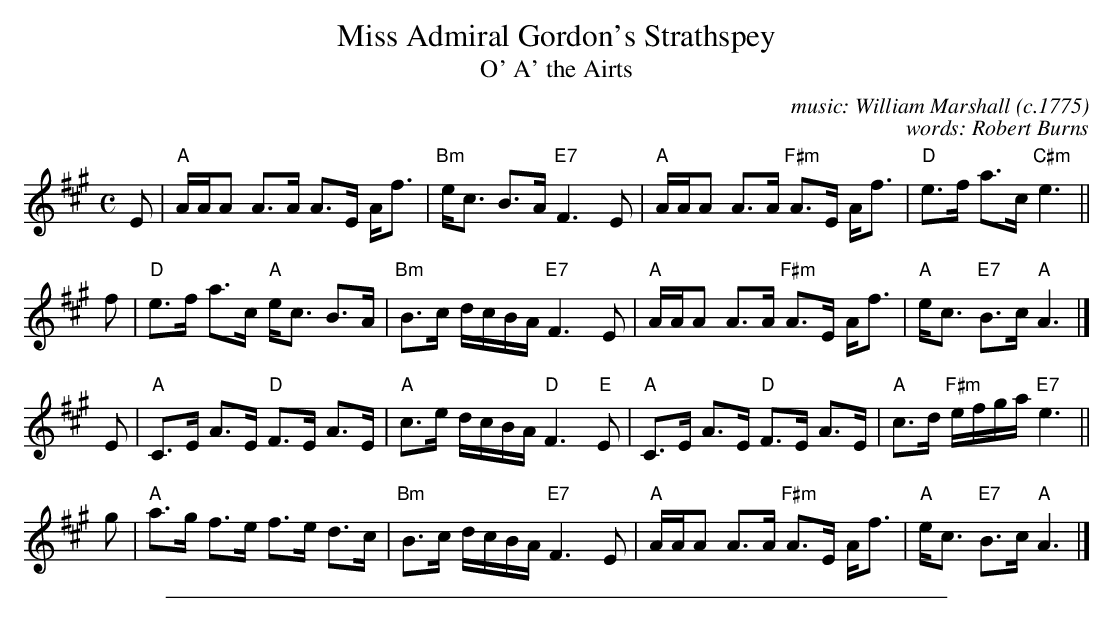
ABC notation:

X:1
T: Miss Admiral Gordon's Strathspey
T: O' A' the Airts
C: music: William Marshall (c.1775)
C: words: Robert Burns
M: C
L: 1/16
K: A
E2 \
| "A"AAA2 A3A      A3E Af3 | "Bm"ec3     B3A  "E7"F6 E2 \
| "A"AAA2 A3A "F#m"A3E Af3 |  "D"e3f     a3c "C#m"e6 ||
f2  \
| "D"e3f  a3c   "A"ec3 B3A | "Bm"B3c     dcBA "E7"F6 E2 \
| "A"AAA2 A3A "F#m"A3E Af3 |  "A"ec3 "E7"B3c   "A"A6   |]
E2 \
| "A"C3E  A3E   "D"F3E A3E |  "A"c3e      dcBA  "D"F6 "E"E2 \
| "A"C3E  A3E   "D"F3E A3E |  "A"c3d "F#m"efga "E7"e6 ||
g2 \
| "A"a3g  f3e      f3e d3c | "Bm"B3c      dcBA "E7"F6 E2 \
| "A"AAA2 A3A "F#m"A3E Af3 |  "A"ec3  "E7"B3c   "A"A6 |]
